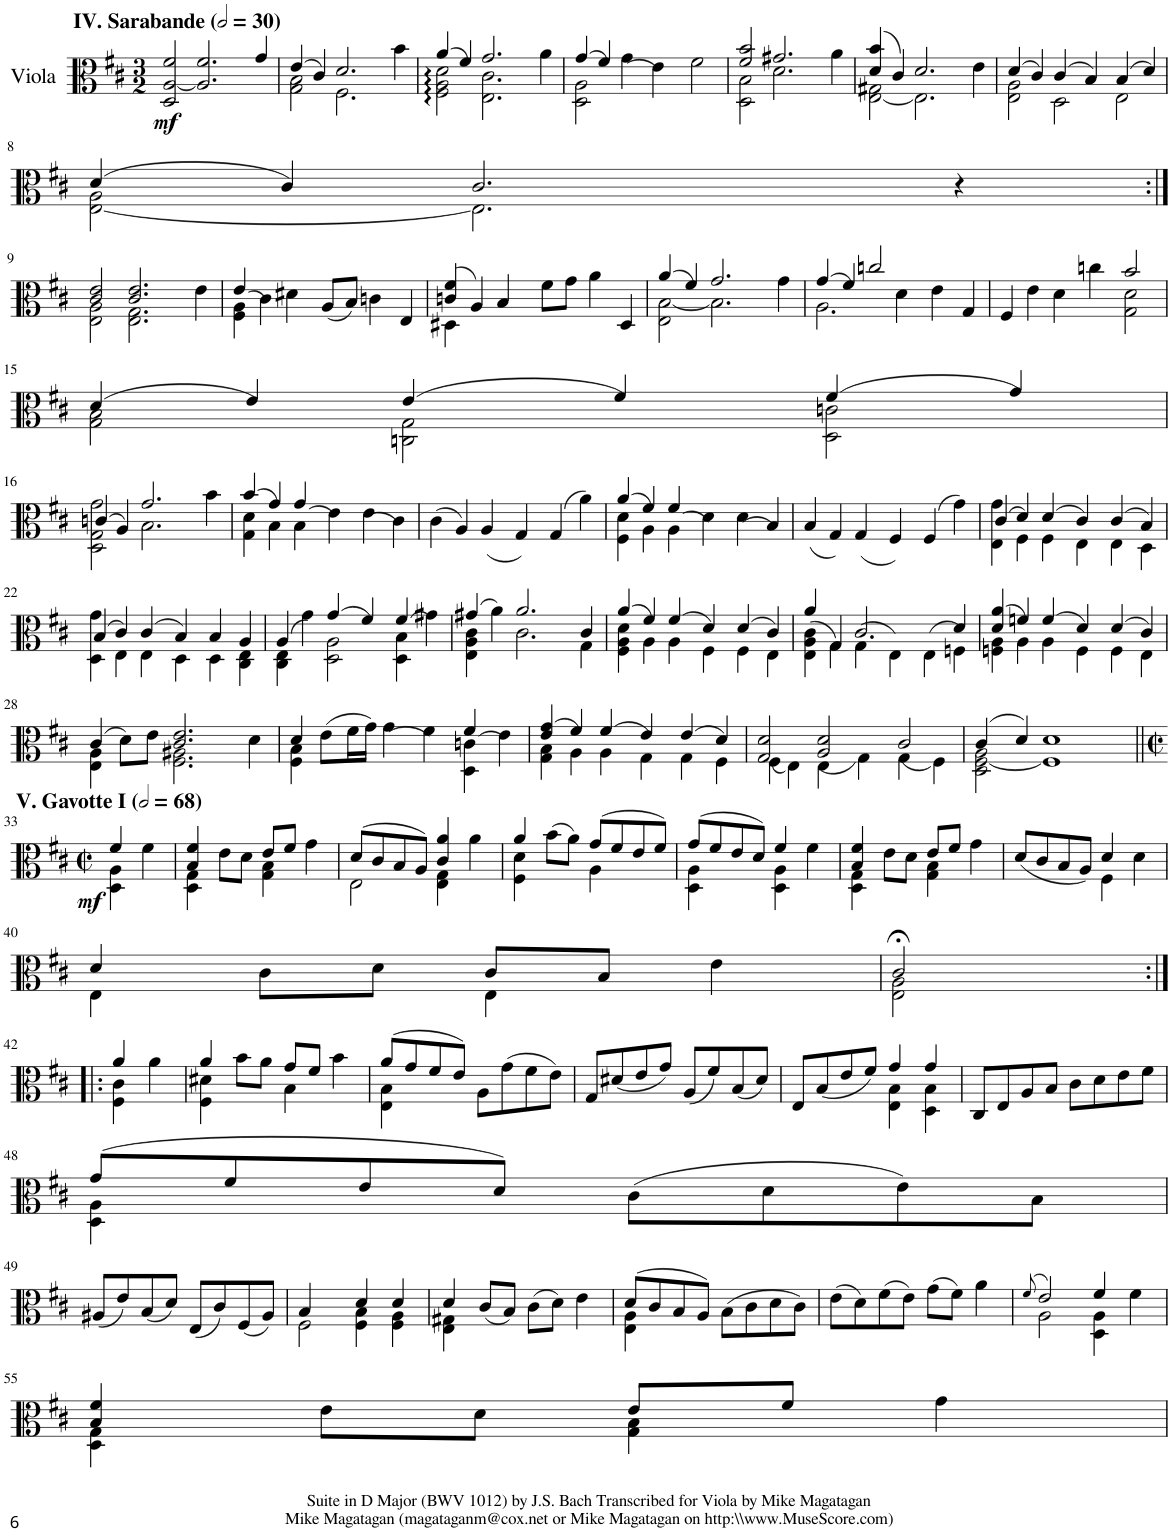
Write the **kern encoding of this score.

**kern	**dynam
*part1	*part1
*staff1	*staff1
*I"Viola	*
*I'Vla	*
!!LO:PB:g=z
*clefC3	*
*k[f#c#]	*
*M3/2	*
*MM60	*
=1	=1
!LO:TX:a:B:t=IV. Sarabande	!
!	!LO:DY:b
2D/ [2A/ 2f#/	mf
2.A/] 2.f#/	.
4g/	.
=2	=2
*^	*
(4e/	2G\ 2B\	.
4c#/)	.	.
2.d/	2.F#\	.
4b\	4ryy	.
=3	=3	=3
(4a/	2F#\ 2A\ 2d\	.
4f#/)	.	.
2.g/	2.E\ 2.c#\	.
4a\	4ryy	.
=4	=4	=4
(4g/	2D\ 2A\	.
4f#/)	.	.
(4g\	1ryy	.
4e\)	.	.
2f#\	.	.
=5	=5	=5
2f#/ 2b/	2D\ 2B\	.
2.g#X/	2.d\	.
4a\	4ryy	.
=6	=6	=6
(4d/ 4b/	[2E\ 2G#X\	.
4c#/)	.	.
2.d/	2.E\]	.
4e\	4ryy	.
=7	=7	=7
(4d/	2E\ 2A\	.
4c#/)	.	.
(4c#/	2D\	.
4B/)	.	.
(4B/	2E\	.
4d/)	.	.
!!LO:LB:g=z	!!
=8	=8	=8
(4d/	[2E\ 2A\	.
4c#/)	.	.
2.c#/	2.E\]	.
4r	4ryy	.
!!LO:LB:g=z	!!
=9:|!	=9:|!	=9:|!
2c#/ 2e/	2E\ 2A\	.
2.c#/ 2.e/	2.E\ 2.G\	.
4e\	4ryy	.
=10	=10	=10
(4e/	4F#\ 4A\	.
4c#\)	4ryy	.
4d#X\	1ryy	.
(8A/L	.	.
8B/J)	.	.
4cn\	.	.
4E/	.	.
=11	=11	=11
(4cn/ 4f#/	4D#X\	.
4A/)	4ryy	.
4B/	1ryy	.
8f#\L	.	.
8g\J	.	.
4a\	.	.
4D#/	.	.
=12	=12	=12
(4a/	2E\ [2B\	.
4f#/)	.	.
2.g/	2.B\]	.
4g\	4ryy	.
=13	=13	=13
(4g/	2.A\	.
4f#/)	.	.
2ccn/	.	.
.	4d\	.
4e\	2ryy	.
4G/	.	.
=14	=14	=14
4F#/	1ryy	.
4e\	.	.
4d\	.	.
4ccn\	.	.
2b,/	2G\ 2d\	.
!!LO:LB:g=z	!!
=15	=15	=15
(4d/	2G\ 2B\	.
4e/)	.	.
(4e/	2Cn\ 2G\	.
4f#/)	.	.
(4f#/	2D\ 2cn\	.
4g/)	.	.
!!LO:LB:g=z	!!
=16	=16	=16
(4cn/	2D\ 2G\ 2g\	.
4A/)	.	.
2.g/	2.B\	.
4b\	4ryy	.
=17	=17	=17
(4b/	4G\ 4d\	.
4g/)	4B\	.
(4g/	4B\	.
4e\)	4ryy	.
(4e\	2ryy	.
4c#\)	.	.
*v	*v	*
=18	=18
(4c#\	.
4A/)	.
(4A/	.
4G/)	.
(4G/	.
4a\)	.
=19	=19
*^	*
(4a/	4F#\ 4d\	.
4f#/)	4A\	.
(4f#/	4A\	.
4d\)	4ryy	.
(4d\	2ryy	.
4B/)	.	.
*v	*v	*
=20	=20
(4B/	.
4G/)	.
(4G/	.
4F#/)	.
(4F#/	.
4g\)	.
=21	=21
*^	*
(4c#/	4E\ 4g\	.
4d/)	4F#\	.
(4d/	4F#\	.
4c#/)	4E\	.
(4c#/	4E\	.
4B/)	4D\	.
!!LO:LB:g=z	!!
=22	=22	=22
(4B/	4D\ 4g\	.
4c#/)	4E\	.
(4c#/	4E\	.
4B/)	4D\	.
4B/	4D\	.
4A/	4C#\ 4E\	.
=23	=23	=23
(4A/	4C#\ 4E\	.
4g\)	4ryy	.
(4g/	2D\ 2A\	.
4f#/)	.	.
(4f#/	4D\ 4B\	.
4g#X\)	4ryy	.
=24	=24	=24
(4g#X/	4E\ 4A\ 4c#\	.
4a\)	4ryy	.
2.a/	2.c#\	.
4c#/	4G\	.
=25	=25	=25
(4a/	4F#\ 4A\ 4d\	.
4f#/)	4A\	.
(4f#/	4A\	.
4d/)	4F#\	.
(4d/	4F#\	.
4c#/)	4E\	.
=26	=26	=26
(4E\ 4A\ 4c#\	4a/	.
4G/)	4G\	.
(4G\	2.c#/	.
4E\)	.	.
(4E\	.	.
4Fn\)	4d/	.
=27	=27	=27
(4d/ 4a/	4Fn\ 4A\	.
4fn/)	4A\	.
(4f/	4A\	.
4d/)	4F\	.
(4d/	4F\	.
4c#/)	4E\	.
!!LO:LB:g=z	!!
=28	=28	=28
(4c#/	4E\ 4A\	.
8d\L)	4ryy	.
8e\J	.	.
2.c#/ 2.e/	2.F#\ 2.A#X\	.
4d\	4ryy	.
=29	=29	=29
4d/	4F#\ 4B\	.
(8e\L	4ryy	.
16f#\L	.	.
16g\JJ)	.	.
(4g\	2ryy	.
4f#\)	.	.
(4f#/	4D\ 4cn\	.
4e\)	4ryy	.
=30	=30	=30
(4e/ 4g/	4G\ 4B\	.
4f#/)	4A\	.
(4f#/	4A\	.
4e/)	4G\	.
(4e/	4G\	.
4d/)	4F#\	.
=31	=31	=31
2G/ 2d/	(4F#\	.
.	4E\)	.
2A/ 2d/	(4E\	.
.	4G\)	.
2c#/	(4G\	.
.	4F#\)	.
=32	=32	=32
(4c#/	2D\ [2F#\ 2A\	.
4d/)	.	.
1d	1F#]	.
!!LO:LB:g=z	!!
=33||	=33||	=33||
*M2/2	*	*
*met(c|)	*	*
*MM136	*	*
!LO:TX:a:B:t=V. Gavotte I	!	!
!	!	!LO:DY:b
4f#/	4D\ 4A\	mf
4f#\	4ryy	.
=34	=34	=34
4B/ 4f#/	4D\ 4G\	.
8e\L	4ryy	.
8d\J	.	.
8e/L	4G\ 4B\	.
8f#/J	.	.
4g\	4ryy	.
=35	=35	=35
(8d/L	2E\	.
8c#/	.	.
8B/	.	.
8A/J)	.	.
4c#/ 4a/	4E\ 4G\	.
4a\	4ryy	.
=36	=36	=36
4a/	4F#\ 4d\	.
(8b\L	4ryy	.
8a\J)	.	.
(8g/L	4A\	.
8f#/	.	.
8e/	4ryy	.
8f#/J)	.	.
=37	=37	=37
(8g/L	4D\ 4A\	.
8f#/	.	.
8e/	4ryy	.
8d/J)	.	.
4f#/	4D\ 4A\	.
4f#\	4ryy	.
=38	=38	=38
4B/ 4f#/	4D\ 4G\	.
8e\L	4ryy	.
8d\J	.	.
8e/L	4G\ 4B\	.
8f#/J	.	.
4g\	4ryy	.
=39	=39	=39
(8d/L	2ryy	.
8c#/	.	.
8B/	.	.
8A/J)	.	.
4d/	4F#\	.
4d\	4ryy	.
!!LO:LB:g=z	!!
=40	=40	=40
4d/	4E\	.
8c#\L	4ryy	.
8d\J	.	.
8c#/L	4E\	.
8B/J	.	.
4e\	4ryy	.
=41	=41	=41
2c#;</	2E\ 2A\	.
!!LO:LB:g=z	!!
=42:|!|:	=42:|!|:	=42:|!|:
4a/	4F#\ 4c#\	.
4a\	4ryy	.
=43	=43	=43
4a/	4F#\ 4d#X\	.
8b\L	4ryy	.
8a\J	.	.
8g/L	4B\	.
8f#/J	.	.
4b\	4ryy	.
=44	=44	=44
(8a/L	4E\ 4B\	.
8g/	.	.
8f#/	4ryy	.
8e/J)	.	.
8A\L	2ryy	.
(8g\	.	.
8f#\	.	.
8e\J)	.	.
*v	*v	*
=45	=45
8G/L	.
(8d#X/	.
8e/	.
8g/J)	.
(8A/L	.
8f#/)	.
(8B/	.
8d#/J)	.
=46	=46
*^	*
8E/L	2ryy	.
(8B/	.	.
8e/	.	.
8f#/J)	.	.
4g/	4E\ 4B\	.
4g/	4D\ 4B\	.
*v	*v	*
=47	=47
8C#/L	.
8E/	.
8A/	.
8B/J	.
8c#\L	.
8d\	.
8e\	.
8f#\J	.
!!LO:LB:g=z
=48	=48
*^	*
(8g/L	4D\ 4A\	.
8f#/	.	.
8e/	4ryy	.
8d/J)	.	.
(8c#\L	2ryy	.
8d\	.	.
8e\)	.	.
8B\J	.	.
*v	*v	*
!!LO:LB:g=z
=49	=49
(8A#X/L	.
8e/)	.
(8B/	.
8d/J)	.
(8E/L	.
8c#/)	.
(8F#/	.
8A#/J)	.
=50	=50
*^	*
4B/	2F#\	.
4ryy	.	.
4d/	4F#\ 4B\	.
4d/	4F#\ 4A\	.
=51	=51	=51
4d/	4E\ 4G#X\	.
(8c#/L	4ryy	.
8B/J)	.	.
(8c#\L	2ryy	.
8d\J)	.	.
4e\	.	.
=52	=52	=52
(8d/L	4E\ 4A\	.
8c#/	.	.
8B/	4ryy	.
8A/J)	.	.
(8B\L	2ryy	.
8c#\	.	.
8d\	.	.
8c#\J)	.	.
*v	*v	*
=53	=53
(8e\L	.
8d\)	.
(8f#\	.
8e\J)	.
(8g\L	.
8f#\J)	.
4a\	.
=54	=54
(8qf#/	.
*^	*
2e/)	2A\	.
4f#/	4D\ 4A\	.
4f#\	4ryy	.
!!LO:LB:g=z	!!
=55	=55	=55
4B/ 4f#/	4D\ 4G\	.
8e\L	4ryy	.
8d\J	.	.
8e/L	4G\ 4B\	.
8f#/J	.	.
4g\	4ryy	.
*v	*v	*
=	=
*-	*-
